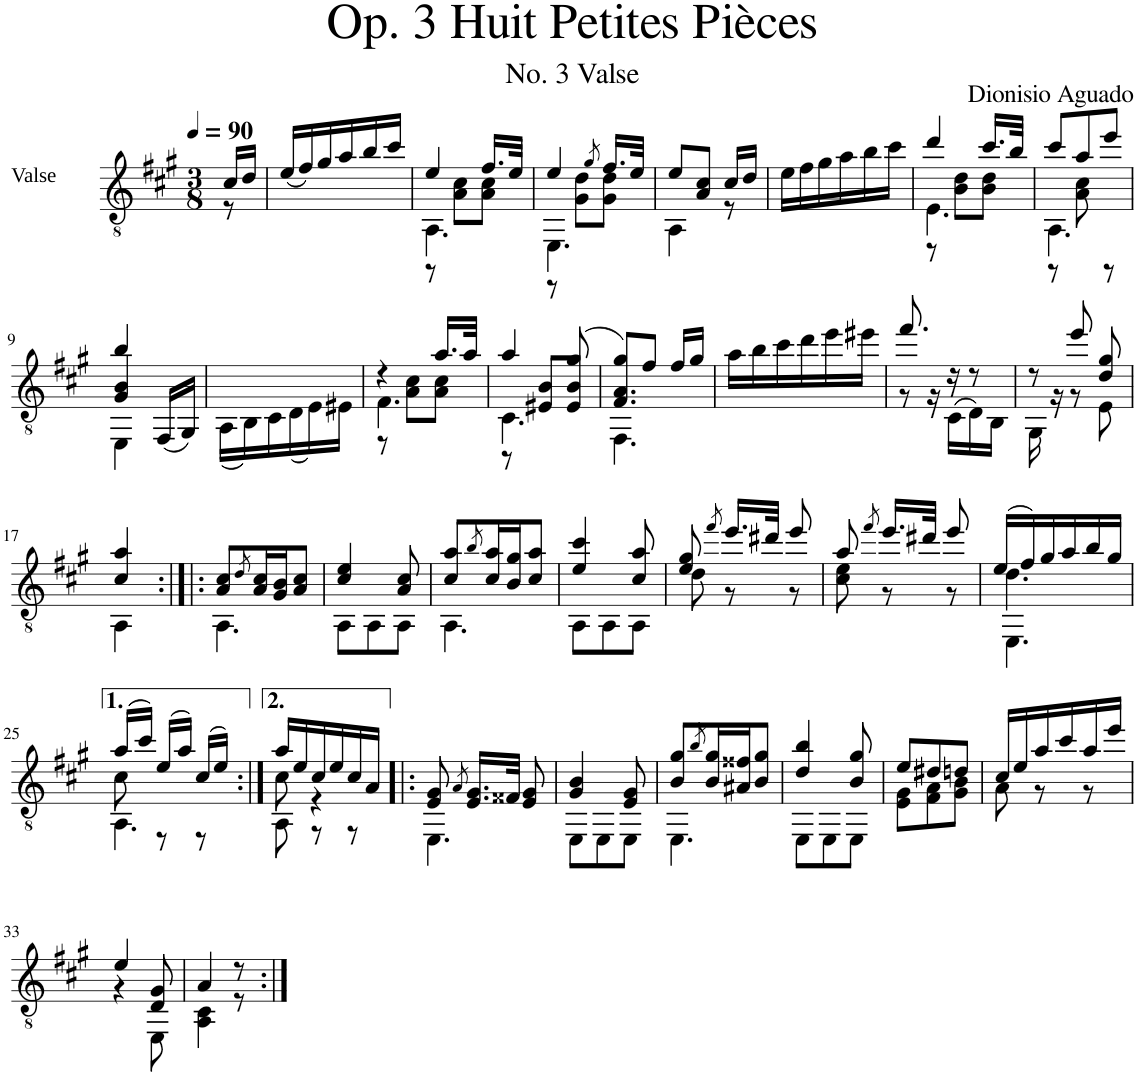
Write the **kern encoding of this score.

**kern
*part1
*staff1
*I"Classical Guitar
*I'Guit.
*clefGv2
*k[f#c#g#]
*M3/8
*MM90
=1
*^
16c#/LL	8r
16d/JJ	.
*v	*v
=2
(16e/LL
16f#/)
16g#/
16a/
16b/
16cc#/JJ
=3
*^
*	*^
4e/	4.AA\	8r
.	.	8A\ 8c#\L
16.f#/LL	.	8A\ 8c#\J
32e/JJk	.	.
=4	=4	=4
4e/	4.EE\	8r
.	.	8G#\ 8d\L
8qg#/	.	.
16.f#/LL	.	8G#\ 8d\J
32e/JJk	.	.
*	*v	*v
=5	=5
8e/L	4AA\
8A/ 8c#/J	.
16c#/LL	8r
16d/JJ	.
*v	*v
=6
16e\LL
16f#\
16g#\
16a\
16b\
16cc#\JJ
=7
*^
*	*^
4dd/	4.E\	8r
.	.	8B\ 8d\L
16.cc#/LL	.	8B\ 8d\J
32b/JJk	.	.
=8	=8	=8
8cc#/L	4.AA\	8r
8a/	.	8A\ 8c#\
8ee/J	.	8r
!!LO:LB:g=z	!!	!!
=9	=9	=9
4b/	4EE\	4G#/ 4B/
(<16FF#/LL	8ryy	8ryy
16GG#/JJ)	.	.
*	*v	*v
=10	=10
4.ryy	(16AA\LL
.	16BB\)
.	16C#\
.	(16D\
.	16E\)
.	16E#X\JJ
=11	=11
*	*^
4r	4.F#\	8r
.	.	8A\ 8c#\L
16.a/LL	.	8A\ 8c#\J
32a/JJk	.	.
=12	=12	=12
4a/	4.C#\	8r
.	.	8E#X/ 8B/L
(8g#/	.	8E#/ 8B/J
=13	=13	=13
8g#/L)	4.FF#\	4.F#/ 4.A/
8f#/J	.	.
16f#/LL	.	.
16g#/JJ	.	.
*v	*v	*v
=14
16a\LL
16b\
16cc#\
16dd\
16ee\
16ee#X\JJ
=15
*^
8.ff#/	8r
.	16r
16r	(>16C#\LL
8r	16D\)
.	16BB\JJ
=16	=16
8r	16GG#\
.	16r
8ee/	8r
8d/ 8g#/	8E\
!!LO:LB:g=z	!!
=17	=17
4c#/ 4a/	4AA\
=18:|!|:	=18:|!|:
8A/ 8c#/L	4.AA\
8qd/	.
16A/ 16c#/L	.
16G#/ 16B/J	.
8A/ 8c#/J	.
=19	=19
4c#/ 4e/	8AA\L
.	8AA\
8A/ 8c#/	8AA\J
=20	=20
8c#/ 8a/L	4.AA\
8qb/	.
16c#/ 16a/L	.
16B/ 16g#/J	.
8c#/ 8a/J	.
=21	=21
4e/ 4cc#/	8AA\L
.	8AA\
8c#/ 8a/	8AA\J
=22	=22
8e/ 8g#/	8d\
8qff#/	.
16.ee/LL	8r
32dd#X/JJk	.
8ee/	8r
=23	=23
8a/	8c#\ 8e\
8qff#/	.
16.ee/LL	8r
32dd#X/JJk	.
8ee/	8r
=24	=24
*	*^
(16e/LL	4.EE\	4.d\
16f#/)	.	.
16g#/	.	.
16a/	.	.
16b/	.	.
16g#/JJ	.	.
!!LO:LB:g=z	!!	!!
=25	=25	=25
(16a/LL	4.AA\	8c#\
16cc#/JJ)	.	.
(16e/LL	.	8r
16a/JJ)	.	.
(16c#/LL	.	8r
16e/JJ)	.	.
=26:|!	=26:|!	=26:|!
16a/LL	8AA\	8c#\
16e/	.	.
16c#/	4r	8r
16e/	.	.
16c#/	.	8r
16A/JJ	.	.
*	*v	*v
=27!|:	=27!|:
8E/ 8G#/	4.EE\
8qA/	.
16.E/ 16.G#/LL	.
32F##X/JJk	.
8E/ 8G#/	.
=28	=28
4G#/ 4B/	8EE\L
.	8EE\
8E/ 8G#/	8EE\J
=29	=29
8B/ 8g#/L	4.EE\
8qb/	.
16B/ 16g#/L	.
16A#X/ 16f##X/J	.
8B/ 8g#/J	.
=30	=30
4d/ 4b/	8EE\L
.	8EE\
8B/ 8g#/	8EE\J
=31	=31
8e/L	8E\ 8G#\L
8d#X/	8F#\ 8A\
8dn/J	8G#\ 8B\J
=32	=32
16c#/LL	8A\
16e/	.
16a/	8r
16cc#/	.
16a/	8r
16ee/JJ	.
!!LO:LB:g=z	!!
=33	=33
4e/	4r
8D/ 8G#/	8EE\
=34	=34
4A/	4AA\ 4C#\
8r	8r
*v	*v
=:|!
*-
